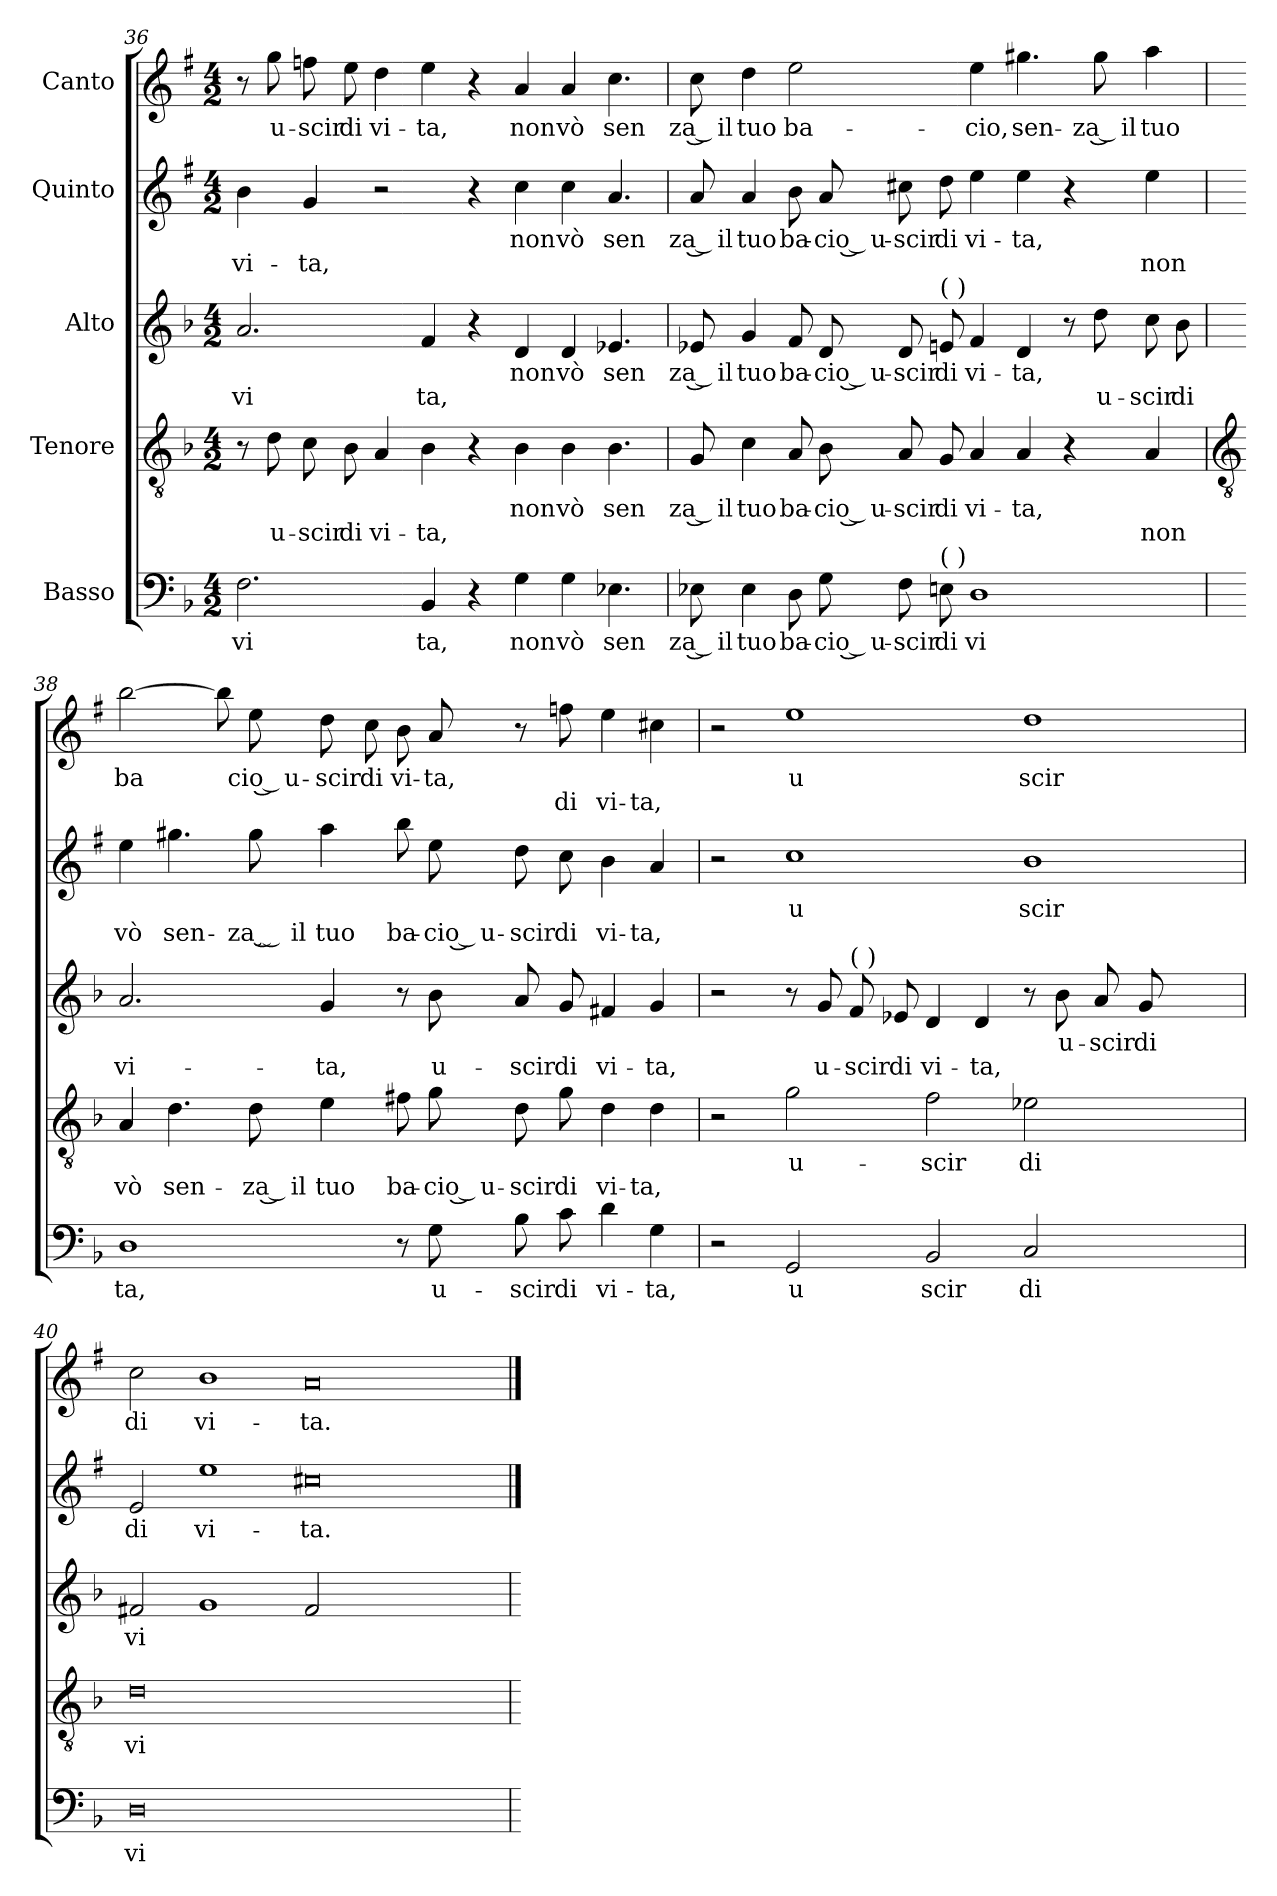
**kern	**text	**kern	**text	**text	**kern	**text	**text	**kern	**text	**text	**kern	**text	**text
*part5	*part5	*part4	*part4	*part4	*part3	*part3	*part3	*part2	*part2	*part2	*part1	*part1	*part1
*staff5	*staff5	*staff4	*staff4	*staff4	*staff3	*staff3	*staff3	*staff2	*staff2	*staff2	*staff1	*staff1	*staff1
*I"Basso	*	*I"Tenore	*	*	*I"Alto	*	*	*I"Quinto	*	*	*I"Canto	*	*
!!LO:LB:g=z
*clefF4	*	*clefGv2	*	*	*clefG2	*	*	*clefG2	*	*	*clefG2	*	*
*	*	*	*	*	*	*	*	*ITrd1c2	*	*	*ITrd1c2	*	*
*k[b-]	*	*k[b-]	*	*	*k[b-]	*	*	*k[b-]	*	*	*k[b-]	*	*
*F:	*	*F:	*	*	*F:	*	*	*F:	*	*	*F:	*	*
*M4/2	*	*M4/2	*	*	*M4/2	*	*	*M4/2	*	*	*M4/2	*	*
=36	=36	=36	=36	=36	=36	=36	=36	=36	=36	=36	=36	=36	=36
!	!LO:LY:b	!	!	!	!	!	!LO:LY:b	!	!	!LO:LY:b	!	!	!
2.F	vi	8r	.	.	2.a	.	vi	4a	.	vi-	8r	.	.
!	!	!	!	!LO:LY:b	!	!	!	!	!	!	!	!LO:LY:b	!
.	.	8d	.	u-	.	.	.	.	.	.	8ff	u-	.
!	!	!	!	!LO:LY:b	!	!	!	!	!	!LO:LY:b	!	!LO:LY:b	!
.	.	8c	.	-scir	.	.	.	4f	.	-ta,	8ee-X	-scir	.
!	!	!	!	!LO:LY:b	!	!	!	!	!	!	!	!LO:LY:b	!
.	.	8B-	.	di	.	.	.	.	.	.	8dd	di	.
!	!	!	!	!LO:LY:b	!	!	!	!	!	!	!	!LO:LY:b	!
.	.	4A	.	vi-	.	.	.	2r	.	.	4cc	vi-	.
!	!LO:LY:b	!	!	!LO:LY:b	!	!	!LO:LY:b	!	!	!	!	!LO:LY:b	!
4BB-	ta,	4B-	.	-ta,	4f	.	ta,	.	.	.	4dd	-ta,	.
4r	.	4r	.	.	4r	.	.	4r	.	.	4r	.	.
!	!LO:LY:b	!	!LO:LY:b	!	!	!LO:LY:b	!	!	!LO:LY:b	!	!	!LO:LY:b	!
4G	non	4B-	non	.	4d	non	.	4b-	non	.	4g	non	.
!	!LO:LY:b	!	!LO:LY:b	!	!	!LO:LY:b	!	!	!LO:LY:b	!	!	!LO:LY:b	!
4G	vò	4B-	vò	.	4d	vò	.	4b-	vò	.	4g	vò	.
!	!LO:LY:b	!	!LO:LY:b	!	!	!LO:LY:b	!	!	!LO:LY:b	!	!	!LO:LY:b	!
4.E-X	sen	4.B-	sen	.	4.e-X	sen	.	4.g	sen	.	4.b-	sen	.
=37	=37	=37	=37	=37	=37	=37	=37	=37	=37	=37	=37	=37	=37
!	!LO:LY:b	!	!LO:LY:b	!	!	!LO:LY:b	!	!	!LO:LY:b	!	!	!LO:LY:b	!
8E-	za͜ il	8G	za͜ il	.	8e-	za͜ il	.	8g	za͜ il	.	8b-	za͜ il	.
!	!LO:LY:b	!	!LO:LY:b	!	!	!LO:LY:b	!	!	!LO:LY:b	!	!	!LO:LY:b	!
4E-	tuo	4c	tuo	.	4g	tuo	.	4g	tuo	.	4cc	tuo	.
!	!LO:LY:b	!	!LO:LY:b	!	!	!LO:LY:b	!	!	!LO:LY:b	!	!	!LO:LY:b	!
8D	ba-	8A	ba-	.	8f	ba-	.	8a	ba-	.	2dd	ba-	.
!	!LO:LY:b	!	!LO:LY:b	!	!	!LO:LY:b	!	!	!LO:LY:b	!	!	!	!
8G	-cio͜ u-	8B-	-cio͜ u-	.	8d	-cio͜ u-	.	8g	-cio͜ u-	.	.	.	.
!	!LO:LY:b	!	!LO:LY:b	!	!	!LO:LY:b	!	!	!LO:LY:b	!	!	!	!
8F	-scir	8A	-scir	.	8d	-scir	.	8bn	-scir	.	.	.	.
!	!	!	!	!	!LO:TX:a:t=(  )	!	!	!	!	!	!	!	!
!LO:TX:a:t=(  )	!	!	!	!	!	!	!	!	!	!	!	!	!
!	!LO:LY:b	!	!LO:LY:b	!	!	!LO:LY:b	!	!	!LO:LY:b	!	!	!	!
8E	di	8G	di	.	8e	di	.	8cc	di	.	.	.	.
!	!LO:LY:b	!	!LO:LY:b	!	!	!LO:LY:b	!	!	!LO:LY:b	!	!	!LO:LY:b	!
1D	vi	4A	vi-	.	4f	vi-	.	4dd	vi-	.	4dd	-cio,	.
!	!	!	!LO:LY:b	!	!	!LO:LY:b	!	!	!LO:LY:b	!	!	!LO:LY:b	!
.	.	4A	-ta,	.	4d	-ta,	.	4dd	-ta,	.	4.ff#X	sen-	.
.	.	4r	.	.	8r	.	.	4r	.	.	.	.	.
!	!	!	!	!	!	!	!LO:LY:b	!	!	!	!	!LO:LY:b	!
.	.	.	.	.	8dd	.	u-	.	.	.	8ff#	-za͜ il	.
!	!	!	!	!LO:LY:b	!	!	!LO:LY:b	!	!	!LO:LY:b	!	!LO:LY:b	!
.	.	4A	.	non	8cc	.	-scir	4dd	.	non	4gg	tuo	.
!	!	!	!	!	!	!	!LO:LY:b	!	!	!	!	!	!
.	.	.	.	.	8b-	.	di	.	.	.	.	.	.
!!LO:LB:g=z
=38	=38	=38	=38	=38	=38	=38	=38	=38	=38	=38	=38	=38	=38
*	*	*clefGv2	*	*	*	*	*	*	*	*	*	*	*
!	!LO:LY:b	!	!	!LO:LY:b	!	!	!LO:LY:b	!	!	!LO:LY:b	!	!LO:LY:b	!
1D	ta,	4A	.	vò	2.a	.	vi-	4dd	.	vò	[2aa	ba	.
!	!	!	!	!LO:LY:b	!	!	!	!	!	!LO:LY:b	!	!	!
.	.	4.d	.	sen-	.	.	.	4.ff#X	.	sen-	.	.	.
.	.	.	.	.	.	.	.	.	.	.	8aa]	.	.
!	!	!	!	!LO:LY:b	!	!	!	!	!	!LO:LY:b	!	!LO:LY:b	!
.	.	8d	.	-za͜ il	.	.	.	8ff#	.	-za ̮ il	8dd	cio͜ u-	.
!	!	!	!	!LO:LY:b	!	!	!LO:LY:b	!	!	!LO:LY:b	!	!LO:LY:b	!
.	.	4e	.	tuo	4g	.	-ta,	4gg	.	tuo	8cc	-scir	.
!	!	!	!	!	!	!	!	!	!	!	!	!LO:LY:b	!
.	.	.	.	.	.	.	.	.	.	.	8b-	di	.
!	!	!	!	!LO:LY:b	!	!	!	!	!	!LO:LY:b	!	!LO:LY:b	!
8r	.	8f#X	.	ba-	8r	.	.	8aa	.	ba-	8a	vi-	.
!	!LO:LY:b	!	!	!LO:LY:b	!	!	!LO:LY:b	!	!	!LO:LY:b	!	!LO:LY:b	!
8G	u-	8g	.	-cio͜ u-	8b-	.	u-	8dd	.	-cio͜ u-	8g	-ta,	.
!	!LO:LY:b	!	!	!LO:LY:b	!	!	!LO:LY:b	!	!	!LO:LY:b	!	!	!
8B-	-scir	8d	.	-scir	8a	.	-scir	8cc	.	-scir	8r	.	.
!	!LO:LY:b	!	!	!LO:LY:b	!	!	!LO:LY:b	!	!	!LO:LY:b	!	!	!LO:LY:b
8c	di	8g	.	di	8g	.	di	8b-	.	di	8ee-X	.	di
!	!LO:LY:b	!	!	!LO:LY:b	!	!	!LO:LY:b	!	!	!LO:LY:b	!	!	!LO:LY:b
4d	vi-	4d	.	vi-	4f#X	.	vi-	4a	.	vi-	4dd	.	vi-
!	!LO:LY:b	!	!	!LO:LY:b	!	!	!LO:LY:b	!	!	!LO:LY:b	!	!	!LO:LY:b
4G	-ta,	4d	.	-ta,	4g	.	-ta,	4g	.	-ta,	4bn	.	-ta,
=39	=39	=39	=39	=39	=39	=39	=39	=39	=39	=39	=39	=39	=39
2r	.	2r	.	.	2r	.	.	2r	.	.	2r	.	.
!	!LO:LY:b	!	!LO:LY:b	!	!	!	!	!	!LO:LY:b	!	!	!LO:LY:b	!
2GG	u	2g	u-	.	8r	.	.	1b-	u	.	1dd	u	.
!	!	!	!	!	!	!	!LO:LY:b	!	!	!	!	!	!
.	.	.	.	.	8g	.	u-	.	.	.	.	.	.
!	!	!	!	!	!LO:TX:a:t=(  )	!	!	!	!	!	!	!	!
!	!	!	!	!	!	!	!LO:LY:b	!	!	!	!	!	!
.	.	.	.	.	8f	.	-scir	.	.	.	.	.	.
!	!	!	!	!	!	!	!LO:LY:b	!	!	!	!	!	!
.	.	.	.	.	8e-X	.	di	.	.	.	.	.	.
!	!LO:LY:b	!	!LO:LY:b	!	!	!	!LO:LY:b	!	!	!	!	!	!
2BB-	scir	2f	-scir	.	4d	.	vi-	.	.	.	.	.	.
!	!	!	!	!	!	!	!LO:LY:b	!	!	!	!	!	!
.	.	.	.	.	4d	.	-ta,	.	.	.	.	.	.
!	!LO:LY:b	!	!LO:LY:b	!	!	!	!	!	!LO:LY:b	!	!	!LO:LY:b	!
2C	di	2e-X	di	.	8r	.	.	1a	scir	.	1cc	scir	.
!	!	!	!	!	!	!LO:LY:b	!	!	!	!	!	!	!
.	.	.	.	.	8b-	u-	.	.	.	.	.	.	.
!	!	!	!	!	!	!LO:LY:b	!	!	!	!	!	!	!
.	.	.	.	.	8a	-scir	.	.	.	.	.	.	.
!	!	!	!	!	!	!LO:LY:b	!	!	!	!	!	!	!
.	.	.	.	.	8g	di	.	.	.	.	.	.	.
2ryy	.	2ryy	.	.	2ryy	.	.	.	.	.	.	.	.
=40	=40	=40	=40	=40	=40	=40	=40	=40	=40	=40	=40	=40	=40
!	!LO:LY:b	!	!LO:LY:b	!	!	!LO:LY:b	!	!	!LO:LY:b	!	!	!LO:LY:b	!
0D	vi	0d	vi	.	2f#X	vi	.	2d	di	.	2b-	di	.
!	!	!	!	!	!	!	!	!	!LO:LY:b	!	!	!LO:LY:b	!
.	.	.	.	.	1g	.	.	1dd	vi-	.	1a	vi-	.
!	!	!	!	!	!	!	!	!	!LO:LY:b	!	!	!LO:LY:b	!
.	.	.	.	.	2f#	.	.	0bn	-ta.	.	0g	-ta.	.
1.ryy	.	1.ryy	.	.	1.ryy	.	.	.	.	.	.	.	.
=	==	=	==	==	=	==	==	==	==	==	==	==	==
*-	*-	*-	*-	*-	*-	*-	*-	*-	*-	*-	*-	*-	*-
